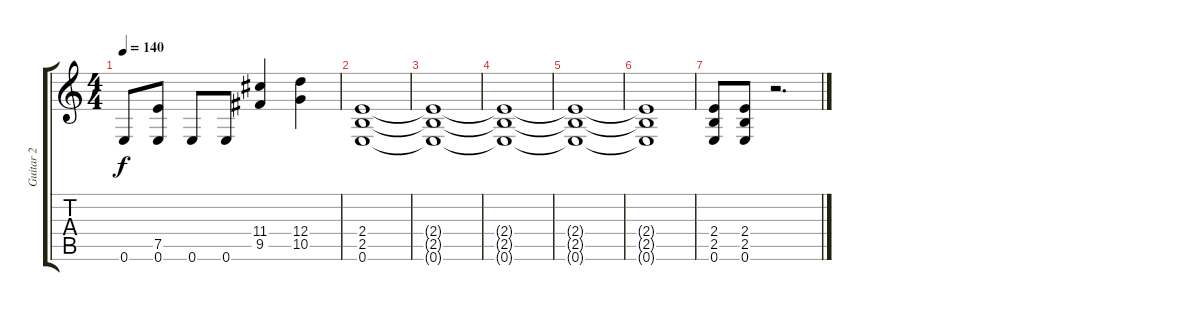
\track ("Guitar 2" "Guitar 2") {instrument distortionguitar}
\staff {score tabs}
\tuning (E4 B3 G3 D3 A2 E2) {hide}
\ts (4 4)
\tempo 140
\clef g2
\ks c
0.6.8{dy f} (7.5 0.6).8 0.6.8 0.6.8 (11.4 9.5).4 (12.4 10.5).4 |
(2.4 2.5 0.6).1 |
(2.4{t} 2.5{t} 0.6{t}).1 |
(2.4{t} 2.5{t} 0.6{t}).1 |
(2.4{t} 2.5{t} 0.6{t}).1 |
(2.4{t} 2.5{t} 0.6{t}).1 |
(2.4 2.5 0.6).8 (2.4 2.5 0.6).8 r.2{d}
